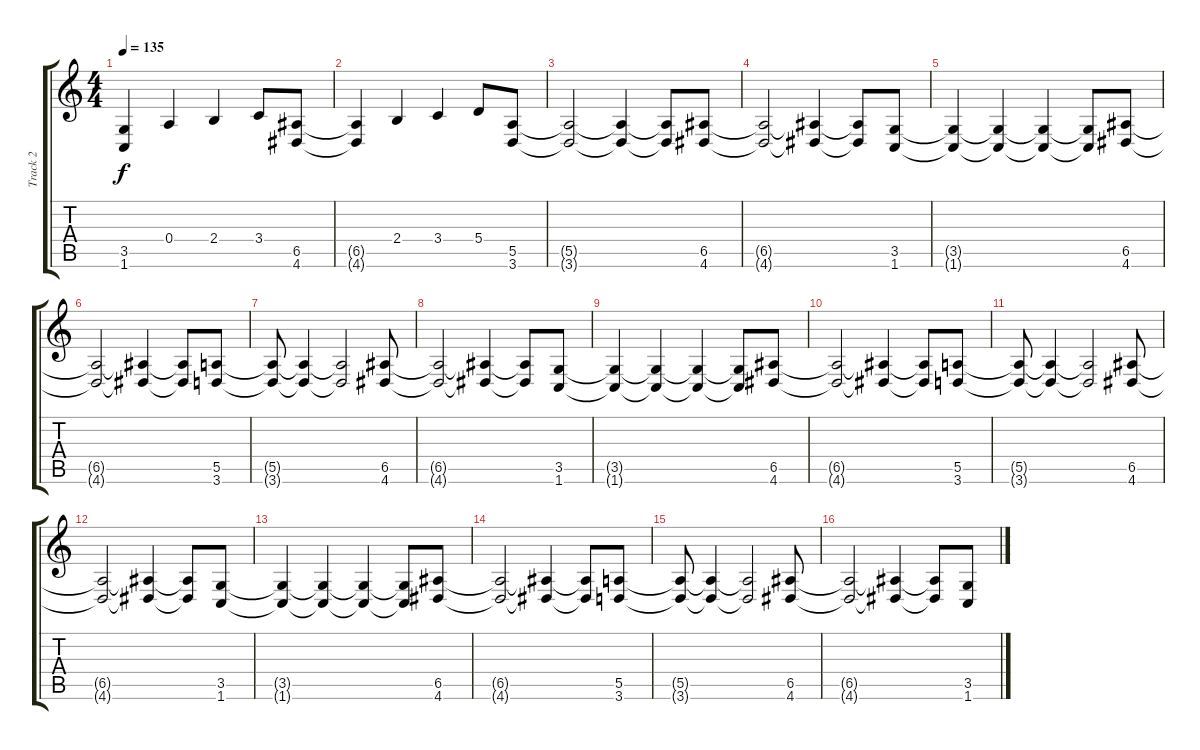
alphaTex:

\track ("Track 2" "Track 2") {instrument overdrivenguitar}
\staff {score tabs}
\tuning (B3 Gb3 D3 A2 E2 B1) {hide}
\ts (4 4)
\tempo 135
\clef g2
\ks c
(3.5{t} 1.6{t}).4{dy f} 0.4.4 2.4.4 3.4.8 (6.5 4.6).8 |
(6.5{t} 4.6{t}).4 2.4.4 3.4.4 5.4.8 (5.5 3.6).8 |
(5.5{t} 3.6{t}).2 (5.5{t} 3.6{t}).4 (5.5{t} 3.6{t}).8 (6.5 4.6).8 |
(6.5{t} 4.6{t}).2 (6.5{t} 4.6{t}).4 (6.5{t} 4.6{t}).8 (3.5 1.6).8 |
(3.5{t} 1.6{t}).4 (3.5{t} 1.6{t}).4 (3.5{t} 1.6{t}).4 (3.5{t} 1.6{t}).8 (6.5 4.6).8 |
(6.5{t} 4.6{t}).2 (6.5{t} 4.6{t}).4 (6.5{t} 4.6{t}).8 (5.5 3.6).8 |
(5.5{t} 3.6{t}).8 (5.5{t} 3.6{t}).4 (5.5{t} 3.6{t}).2 (6.5 4.6).8 |
(6.5{t} 4.6{t}).2 (6.5{t} 4.6{t}).4 (6.5{t} 4.6{t}).8 (3.5 1.6).8 |
(3.5{t} 1.6{t}).4 (3.5{t} 1.6{t}).4 (3.5{t} 1.6{t}).4 (3.5{t} 1.6{t}).8 (6.5 4.6).8 |
(6.5{t} 4.6{t}).2 (6.5{t} 4.6{t}).4 (6.5{t} 4.6{t}).8 (5.5 3.6).8 |
(5.5{t} 3.6{t}).8 (5.5{t} 3.6{t}).4 (5.5{t} 3.6{t}).2 (6.5 4.6).8 |
(6.5{t} 4.6{t}).2 (6.5{t} 4.6{t}).4 (6.5{t} 4.6{t}).8 (3.5 1.6).8 |
(3.5{t} 1.6{t}).4 (3.5{t} 1.6{t}).4 (3.5{t} 1.6{t}).4 (3.5{t} 1.6{t}).8 (6.5 4.6).8 |
(6.5{t} 4.6{t}).2 (6.5{t} 4.6{t}).4 (6.5{t} 4.6{t}).8 (5.5 3.6).8 |
(5.5{t} 3.6{t}).8 (5.5{t} 3.6{t}).4 (5.5{t} 3.6{t}).2 (6.5 4.6).8 |
(6.5{t} 4.6{t}).2 (6.5{t} 4.6{t}).4 (6.5{t} 4.6{t}).8 (3.5 1.6).8
